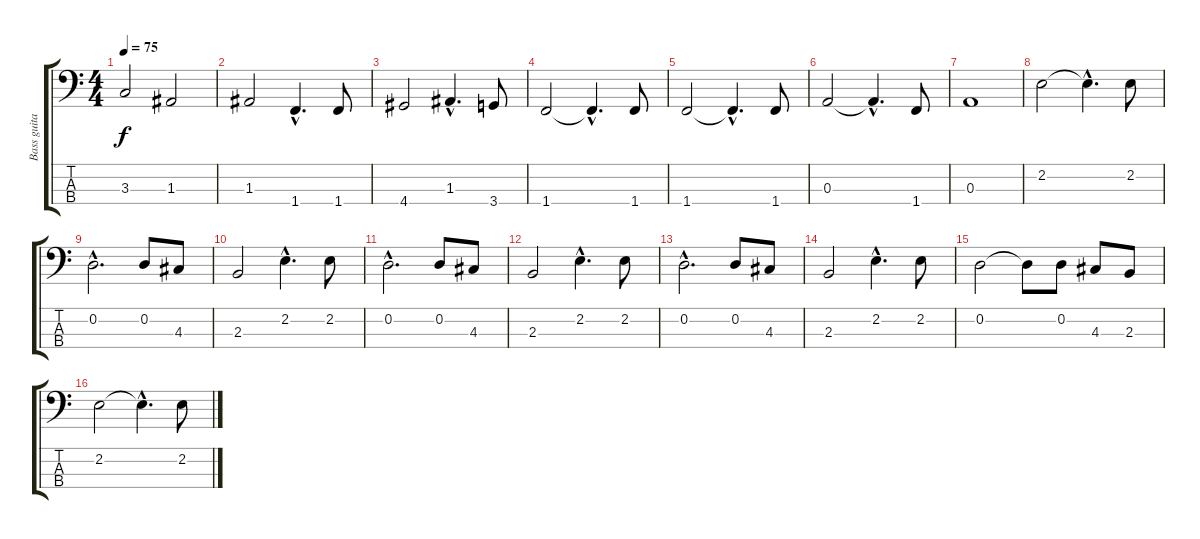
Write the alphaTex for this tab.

\track ("Bass guitar" "Bass guita") {instrument fretlessbass}
\staff {score tabs}
\tuning (G2 D2 A1 E1) {hide}
\ts (4 4)
\tempo 75
\clef f4
\ks c
3.3.2{dy f} 1.3.2 |
1.3.2 1.4{hac}.4{d} 1.4.8 |
4.4.2 1.3{hac}.4{d} 3.4.8 |
1.4.2 1.4{hac t}.4{d} 1.4.8 |
1.4.2 1.4{hac t}.4{d} 1.4.8 |
0.3.2 0.3{hac t}.4{d} 1.4.8 |
0.3.1 |
2.2.2 2.2{hac t}.4{d} 2.2.8 |
0.2{hac}.2{d} 0.2.8 4.3.8 |
2.3.2 2.2{hac}.4{d} 2.2.8 |
0.2{hac}.2{d} 0.2.8 4.3.8 |
2.3.2 2.2{hac}.4{d} 2.2.8 |
0.2{hac}.2{d} 0.2.8 4.3.8 |
2.3.2 2.2{hac}.4{d} 2.2.8 |
0.2.2 0.2{t}.8 0.2.8 4.3.8 2.3.8 |
2.2.2 2.2{hac t}.4{d} 2.2.8
